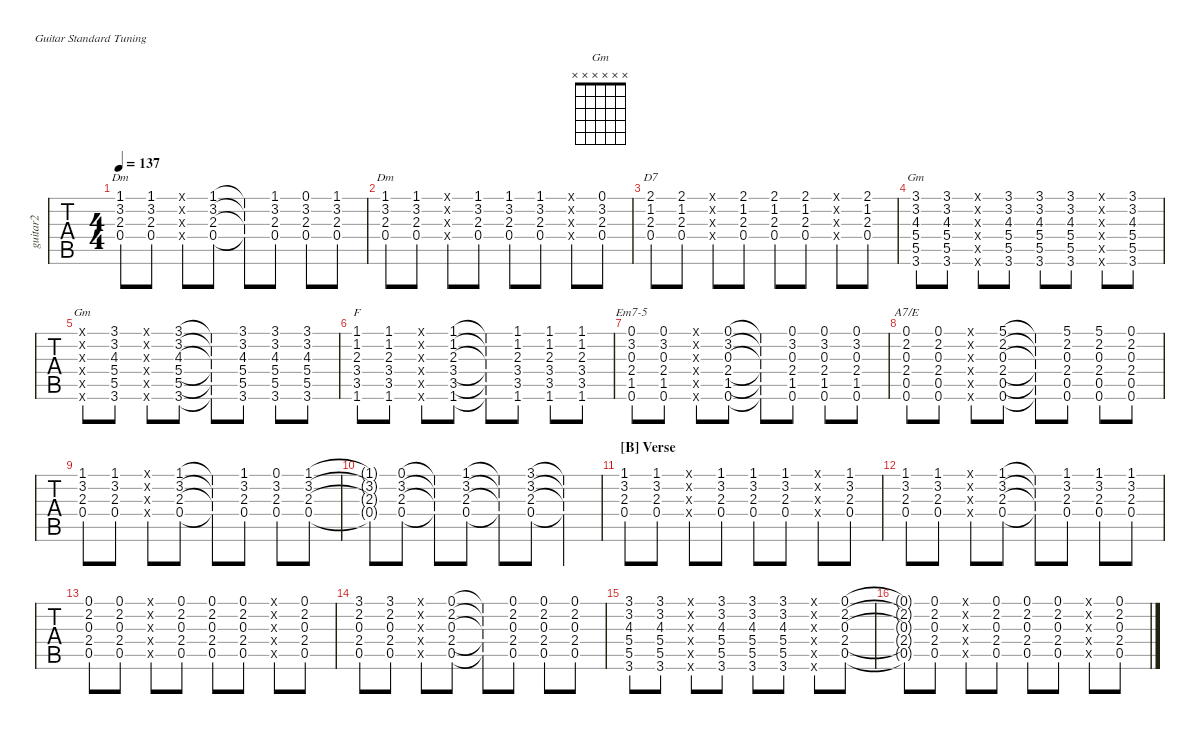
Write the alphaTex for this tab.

\defaultSystemsLayout 4
\hideDynamics
\bracketExtendMode nobrackets
\track ("Guitar2" "guitar2") {defaultSystemsLayout 4 instrument electricguitarclean}
\staff {tabs}
\tuning (E4 B3 G3 D3 A2 E2)
\chord ("Dm" 1 3 2 0 x x) {showdiagram false showfingering false}
\chord ("F" 1 1 2 3 3 1) {showdiagram false showfingering false barre (1 1)}
\chord ("A7/E" 0 2 0 2 0 0) {showdiagram false showfingering false}
\chord ("Gm" 3 3 4 5 5 3) {showdiagram false showfingering false barre (3 3)}
\chord ("D7" 2 1 2 0 x x) {showdiagram false showfingering false}
\chord ("Gm" x x x x x x)
\chord ("Em7-5" 0 3 0 2 1 0) {showdiagram false showfingering false}
\ts (4 4)
\tempo 137
\clef g2
\ks f
(0.4{t acc forcenatural} 2.3{t acc forcenatural} 3.2{t acc forcenatural} 1.1{t acc forcenatural}).8{ch "Dm" dy mf beam Up} (0.4{acc forcenatural} 2.3{acc forcenatural} 3.2{acc forcenatural} 1.1{acc forcenatural}).8{beam Up} (0.4{x acc forcenatural} 2.3{x acc forcenatural} 3.2{x acc forcenatural} 1.1{x acc forcenatural}).8{beam Up} (0.4{acc forcenatural} 2.3{acc forcenatural} 3.2{acc forcenatural} 1.1{acc forcenatural}).8{beam Up} (0.4{t acc forcenatural} 2.3{t acc forcenatural} 3.2{t acc forcenatural} 1.1{t acc forcenatural}).8{beam Up} (0.4{acc forcenatural} 2.3{acc forcenatural} 3.2{acc forcenatural} 1.1{acc forcenatural}).8{beam Up} (0.4{acc forcenatural} 2.3{acc forcenatural} 3.2{acc forcenatural} 0.1{acc forcenatural}).8{beam Up} (0.4{acc forcenatural} 2.3{acc forcenatural} 3.2{acc forcenatural} 1.1{acc forcenatural}).8{beam Up} |
(0.4{acc forcenatural} 2.3{acc forcenatural} 3.2{acc forcenatural} 1.1{acc forcenatural}).8{ch "Dm" beam Up} (0.4{acc forcenatural} 2.3{acc forcenatural} 3.2{acc forcenatural} 1.1{acc forcenatural}).8{beam Up} (0.4{x acc forcenatural} 2.3{x acc forcenatural} 3.2{x acc forcenatural} 1.1{x acc forcenatural}).8{beam Up} (0.4{acc forcenatural} 2.3{acc forcenatural} 3.2{acc forcenatural} 1.1{acc forcenatural}).8{beam Up} (0.4{acc forcenatural} 2.3{acc forcenatural} 3.2{acc forcenatural} 1.1{acc forcenatural}).8{beam Up} (0.4{acc forcenatural} 2.3{acc forcenatural} 3.2{acc forcenatural} 1.1{acc forcenatural}).8{beam Up} (0.4{x acc forcenatural} 2.3{x acc forcenatural} 3.2{x acc forcenatural} 1.1{x acc forcenatural}).8{beam Up} (0.4{acc forcenatural} 2.3{acc forcenatural} 3.2{acc forcenatural} 0.1{acc forcenatural}).8{beam Up} |
(2.3{acc forcenatural} 1.2{acc forcenatural} 2.1{acc b} 0.4{acc forcenatural}).8{ch "D7" beam Down} (2.3{acc forcenatural} 1.2{acc forcenatural} 2.1{acc b} 0.4{acc forcenatural}).8{beam Down} (2.3{x acc forcenatural} 1.2{x acc forcenatural} 2.1{x acc b} 0.4{x acc forcenatural}).8{beam Down} (2.3{acc forcenatural} 1.2{acc forcenatural} 2.1{acc b} 0.4{acc forcenatural}).8{beam Down} (2.3{acc forcenatural} 1.2{acc forcenatural} 2.1{acc b} 0.4{acc forcenatural}).8{beam Down} (2.3{acc forcenatural} 1.2{acc forcenatural} 2.1{acc b} 0.4{acc forcenatural}).8{beam Down} (2.3{x acc forcenatural} 1.2{x acc forcenatural} 2.1{x acc b} 0.4{x acc forcenatural}).8{beam Down} (2.3{acc forcenatural} 1.2{acc forcenatural} 2.1{acc b} 0.4{acc forcenatural}).8{beam Down} |
(5.5{acc forcenatural} 5.4{acc forcenatural} 4.3{acc forcenatural} 3.2{acc forcenatural} 3.1{acc forcenatural} 3.6{acc forcenatural}).8{ch "Gm" beam Up} (5.5{acc forcenatural} 5.4{acc forcenatural} 4.3{acc forcenatural} 3.2{acc forcenatural} 3.1{acc forcenatural} 3.6{acc forcenatural}).8{beam Up} (5.5{x acc forcenatural} 5.4{x acc forcenatural} 4.3{x acc forcenatural} 3.2{x acc forcenatural} 3.1{x acc forcenatural} 3.6{x acc forcenatural}).8{beam Up} (5.5{acc forcenatural} 5.4{acc forcenatural} 4.3{acc forcenatural} 3.2{acc forcenatural} 3.1{acc forcenatural} 3.6{acc forcenatural}).8{beam Up} (5.5{acc forcenatural} 5.4{acc forcenatural} 4.3{acc forcenatural} 3.2{acc forcenatural} 3.1{acc forcenatural} 3.6{acc forcenatural}).8{beam Up} (5.5{acc forcenatural} 5.4{acc forcenatural} 4.3{acc forcenatural} 3.2{acc forcenatural} 3.1{acc forcenatural} 3.6{acc forcenatural}).8{beam Up} (5.5{x acc forcenatural} 5.4{x acc forcenatural} 4.3{x acc forcenatural} 3.2{x acc forcenatural} 3.1{x acc forcenatural} 3.6{x acc forcenatural}).8{beam Up} (5.5{acc forcenatural} 5.4{acc forcenatural} 4.3{acc forcenatural} 3.2{acc forcenatural} 3.1{acc forcenatural} 3.6{acc forcenatural}).8{beam Up} |
(5.5{x acc forcenatural} 5.4{x acc forcenatural} 4.3{x acc forcenatural} 3.2{x acc forcenatural} 3.1{x acc forcenatural} 3.6{x acc forcenatural}).8{ch "Gm" beam Up} (5.5{acc forcenatural} 5.4{acc forcenatural} 4.3{acc forcenatural} 3.2{acc forcenatural} 3.1{acc forcenatural} 3.6{acc forcenatural}).8{beam Up} (5.5{x acc forcenatural} 5.4{x acc forcenatural} 4.3{x acc forcenatural} 3.2{x acc forcenatural} 3.1{x acc forcenatural} 3.6{x acc forcenatural}).8{beam Up} (5.5{acc forcenatural} 5.4{acc forcenatural} 4.3{acc forcenatural} 3.2{acc forcenatural} 3.1{acc forcenatural} 3.6{acc forcenatural}).8{beam Up} (5.5{t acc forcenatural} 5.4{t acc forcenatural} 4.3{t acc forcenatural} 3.2{t acc forcenatural} 3.1{t acc forcenatural} 3.6{t acc forcenatural}).8{beam Up} (5.5{acc forcenatural} 5.4{acc forcenatural} 4.3{acc forcenatural} 3.2{acc forcenatural} 3.1{acc forcenatural} 3.6{acc forcenatural}).8{beam Up} (5.5{acc forcenatural} 5.4{acc forcenatural} 4.3{acc forcenatural} 3.2{acc forcenatural} 3.1{acc forcenatural} 3.6{acc forcenatural}).8{beam Up} (5.5{acc forcenatural} 5.4{acc forcenatural} 4.3{acc forcenatural} 3.2{acc forcenatural} 3.1{acc forcenatural} 3.6{acc forcenatural}).8{beam Up} |
(3.5{acc forcenatural} 3.4{acc forcenatural} 2.3{acc forcenatural} 1.2{acc forcenatural} 1.1{acc forcenatural} 1.6{acc forcenatural}).8{ch "F" beam Up} (3.5{acc forcenatural} 3.4{acc forcenatural} 2.3{acc forcenatural} 1.2{acc forcenatural} 1.1{acc forcenatural} 1.6{acc forcenatural}).8{beam Up} (3.5{x acc forcenatural} 3.4{x acc forcenatural} 2.3{x acc forcenatural} 1.2{x acc forcenatural} 1.1{x acc forcenatural} 1.6{x acc forcenatural}).8{beam Up} (3.5{acc forcenatural} 3.4{acc forcenatural} 2.3{acc forcenatural} 1.2{acc forcenatural} 1.1{acc forcenatural} 1.6{acc forcenatural}).8{beam Up} (3.5{t acc forcenatural} 3.4{t acc forcenatural} 2.3{t acc forcenatural} 1.2{t acc forcenatural} 1.1{t acc forcenatural} 1.6{t acc forcenatural}).8{beam Up} (3.5{acc forcenatural} 3.4{acc forcenatural} 2.3{acc forcenatural} 1.2{acc forcenatural} 1.1{acc forcenatural} 1.6{acc forcenatural}).8{beam Up} (3.5{acc forcenatural} 3.4{acc forcenatural} 2.3{acc forcenatural} 1.2{acc forcenatural} 1.1{acc forcenatural} 1.6{acc forcenatural}).8{beam Up} (3.5{acc forcenatural} 3.4{acc forcenatural} 2.3{acc forcenatural} 1.2{acc forcenatural} 1.1{acc forcenatural} 1.6{acc forcenatural}).8{beam Up} |
(1.5{acc b} 3.2{acc forcenatural} 0.1{acc forcenatural} 2.4{acc forcenatural} 0.3{acc forcenatural} 0.6{acc forcenatural}).8{ch "Em7-5" beam Up} (1.5{acc b} 3.2{acc forcenatural} 0.1{acc forcenatural} 2.4{acc forcenatural} 0.3{acc forcenatural} 0.6{acc forcenatural}).8{beam Up} (1.5{x acc b} 3.2{x acc forcenatural} 0.1{x acc forcenatural} 2.4{x acc forcenatural} 0.3{x acc forcenatural} 0.6{x acc forcenatural}).8{beam Up} (1.5{acc b} 3.2{acc forcenatural} 0.1{acc forcenatural} 2.4{acc forcenatural} 0.3{acc forcenatural} 0.6{acc forcenatural}).8{beam Up} (1.5{t acc b} 3.2{t acc forcenatural} 0.1{t acc forcenatural} 2.4{t acc forcenatural} 0.3{t acc forcenatural} 0.6{t acc forcenatural}).8{beam Up} (1.5{acc b} 3.2{acc forcenatural} 0.1{acc forcenatural} 2.4{acc forcenatural} 0.3{acc forcenatural} 0.6{acc forcenatural}).8{beam Up} (1.5{acc b} 3.2{acc forcenatural} 0.1{acc forcenatural} 2.4{acc forcenatural} 0.3{acc forcenatural} 0.6{acc forcenatural}).8{beam Up} (1.5{acc b} 3.2{acc forcenatural} 0.1{acc forcenatural} 2.4{acc forcenatural} 0.3{acc forcenatural} 0.6{acc forcenatural}).8{beam Up} |
(0.5{acc forcenatural} 2.2{acc b} 2.4{acc forcenatural} 0.3{acc forcenatural} 0.6{acc forcenatural} 0.1{acc forcenatural}).8{ch "A7/E" beam Up} (0.5{acc forcenatural} 2.2{acc b} 2.4{acc forcenatural} 0.3{acc forcenatural} 0.6{acc forcenatural} 0.1{acc forcenatural}).8{beam Up} (0.5{x acc forcenatural} 2.2{x acc b} 2.4{x acc forcenatural} 0.3{x acc forcenatural} 0.6{x acc forcenatural} 0.1{x acc forcenatural}).8{beam Up} (0.5{acc forcenatural} 2.2{acc b} 2.4{acc forcenatural} 0.3{acc forcenatural} 0.6{acc forcenatural} 5.1{acc forcenatural}).8{beam Up} (0.5{t acc forcenatural} 2.2{t acc b} 2.4{t acc forcenatural} 0.3{t acc forcenatural} 0.6{t acc forcenatural} 5.1{t acc forcenatural}).8{beam Up} (0.5{acc forcenatural} 2.2{acc b} 2.4{acc forcenatural} 0.3{acc forcenatural} 0.6{acc forcenatural} 5.1{acc forcenatural}).8{beam Up} (0.5{acc forcenatural} 2.2{acc b} 2.4{acc forcenatural} 0.3{acc forcenatural} 0.6{acc forcenatural} 5.1{acc forcenatural}).8{beam Up} (0.5{acc forcenatural} 2.2{acc b} 2.4{acc forcenatural} 0.3{acc forcenatural} 0.6{acc forcenatural} 0.1{acc forcenatural}).8{beam Up} |
(0.4{acc forcenatural} 2.3{acc forcenatural} 3.2{acc forcenatural} 1.1{acc forcenatural}).8{beam Up} (0.4{acc forcenatural} 2.3{acc forcenatural} 3.2{acc forcenatural} 1.1{acc forcenatural}).8{beam Up} (0.4{x acc forcenatural} 2.3{x acc forcenatural} 3.2{x acc forcenatural} 1.1{x acc forcenatural}).8{beam Up} (0.4{acc forcenatural} 2.3{acc forcenatural} 3.2{acc forcenatural} 1.1{acc forcenatural}).8{beam Up} (0.4{t acc forcenatural} 2.3{t acc forcenatural} 3.2{t acc forcenatural} 1.1{t acc forcenatural}).8{beam Up} (0.4{acc forcenatural} 2.3{acc forcenatural} 3.2{acc forcenatural} 1.1{acc forcenatural}).8{beam Up} (0.4{acc forcenatural} 2.3{acc forcenatural} 3.2{acc forcenatural} 0.1{acc forcenatural}).8{beam Up} (0.4{acc forcenatural} 2.3{acc forcenatural} 3.2{acc forcenatural} 1.1{acc forcenatural}).8{beam Up} |
(0.4{t acc forcenatural} 2.3{t acc forcenatural} 3.2{t acc forcenatural} 1.1{t acc forcenatural}).8{beam Up} (0.4{acc forcenatural} 2.3{acc forcenatural} 3.2{acc forcenatural} 0.1{acc forcenatural}).8{beam Up} (0.4{t acc forcenatural} 2.3{t acc forcenatural} 3.2{t acc forcenatural} 0.1{t acc forcenatural}).8{beam Up} (0.4{acc forcenatural} 2.3{acc forcenatural} 3.2{acc forcenatural} 1.1{acc forcenatural}).8{beam Up} (0.4{t acc forcenatural} 2.3{t acc forcenatural} 3.2{t acc forcenatural} 1.1{t acc forcenatural}).8{beam Down} (0.4{acc forcenatural} 2.3{acc forcenatural} 3.2{acc forcenatural} 3.1{acc forcenatural}).8{beam Down} (0.4{t acc forcenatural} 2.3{t acc forcenatural} 3.2{t acc forcenatural} 3.1{t acc forcenatural}).4{beam Down} |
\section ("B" "Verse")
(0.4{acc forcenatural} 2.3{acc forcenatural} 3.2{acc forcenatural} 1.1{acc forcenatural}).8{beam Up} (0.4{acc forcenatural} 2.3{acc forcenatural} 3.2{acc forcenatural} 1.1{acc forcenatural}).8{beam Up} (0.4{x acc forcenatural} 2.3{x acc forcenatural} 3.2{x acc forcenatural} 1.1{x acc forcenatural}).8{beam Up} (0.4{acc forcenatural} 2.3{acc forcenatural} 3.2{acc forcenatural} 1.1{acc forcenatural}).8{beam Up} (0.4{acc forcenatural} 2.3{acc forcenatural} 3.2{acc forcenatural} 1.1{acc forcenatural}).8{beam Up} (0.4{acc forcenatural} 2.3{acc forcenatural} 3.2{acc forcenatural} 1.1{acc forcenatural}).8{beam Up} (0.4{x acc forcenatural} 2.3{x acc forcenatural} 3.2{x acc forcenatural} 1.1{x acc forcenatural}).8{beam Up} (0.4{acc forcenatural} 2.3{acc forcenatural} 3.2{acc forcenatural} 1.1{acc forcenatural}).8{beam Up} |
(0.4{acc forcenatural} 2.3{acc forcenatural} 3.2{acc forcenatural} 1.1{acc forcenatural}).8{beam Up} (0.4{acc forcenatural} 2.3{acc forcenatural} 3.2{acc forcenatural} 1.1{acc forcenatural}).8{beam Up} (0.4{x acc forcenatural} 2.3{x acc forcenatural} 3.2{x acc forcenatural} 1.1{x acc forcenatural}).8{beam Up} (0.4{acc forcenatural} 2.3{acc forcenatural} 3.2{acc forcenatural} 1.1{acc forcenatural}).8{beam Up} (0.4{t acc forcenatural} 2.3{t acc forcenatural} 3.2{t acc forcenatural} 1.1{t acc forcenatural}).8{beam Up} (0.4{acc forcenatural} 2.3{acc forcenatural} 3.2{acc forcenatural} 1.1{acc forcenatural}).8{beam Up} (0.4{acc forcenatural} 2.3{acc forcenatural} 3.2{acc forcenatural} 1.1{acc forcenatural}).8{beam Up} (0.4{acc forcenatural} 2.3{acc forcenatural} 3.2{acc forcenatural} 1.1{acc forcenatural}).8{beam Up} |
(0.5{acc forcenatural} 2.4{acc forcenatural} 0.3{acc forcenatural} 2.2{acc b} 0.1{acc forcenatural}).8{beam Up} (0.5{acc forcenatural} 2.4{acc forcenatural} 0.3{acc forcenatural} 2.2{acc b} 0.1{acc forcenatural}).8{beam Up} (0.5{x acc forcenatural} 2.4{x acc forcenatural} 0.3{x acc forcenatural} 2.2{x acc b} 0.1{x acc forcenatural}).8{beam Up} (0.5{acc forcenatural} 2.4{acc forcenatural} 0.3{acc forcenatural} 2.2{acc b} 0.1{acc forcenatural}).8{beam Up} (0.5{acc forcenatural} 2.4{acc forcenatural} 0.3{acc forcenatural} 2.2{acc b} 0.1{acc forcenatural}).8{beam Up} (0.5{acc forcenatural} 2.4{acc forcenatural} 0.3{acc forcenatural} 2.2{acc b} 0.1{acc forcenatural}).8{beam Up} (0.5{x acc forcenatural} 2.4{x acc forcenatural} 0.3{x acc forcenatural} 2.2{x acc b} 0.1{x acc forcenatural}).8{beam Up} (0.5{acc forcenatural} 2.4{acc forcenatural} 0.3{acc forcenatural} 2.2{acc b} 0.1{acc forcenatural}).8{beam Up} |
(0.5{acc forcenatural} 2.4{acc forcenatural} 0.3{acc forcenatural} 2.2{acc b} 3.1{acc forcenatural}).8{beam Up} (0.5{acc forcenatural} 2.4{acc forcenatural} 0.3{acc forcenatural} 2.2{acc b} 3.1{acc forcenatural}).8{beam Up} (0.5{x acc forcenatural} 2.4{x acc forcenatural} 0.3{x acc forcenatural} 2.2{x acc b} 3.1{x acc forcenatural}).8{beam Up} (0.5{acc forcenatural} 2.4{acc forcenatural} 0.3{acc forcenatural} 2.2{acc b} 0.1{acc forcenatural}).8{beam Up} (0.5{t acc forcenatural} 2.4{t acc forcenatural} 0.3{t acc forcenatural} 2.2{t acc b} 0.1{t acc forcenatural}).8{beam Up} (0.5{acc forcenatural} 2.4{acc forcenatural} 0.3{acc forcenatural} 2.2{acc b} 0.1{acc forcenatural}).8{beam Up} (0.5{acc forcenatural} 2.4{acc forcenatural} 0.3{acc forcenatural} 2.2{acc b} 0.1{acc forcenatural}).8{beam Up} (0.5{acc forcenatural} 2.4{acc forcenatural} 0.3{acc forcenatural} 2.2{acc b} 0.1{acc forcenatural}).8{beam Up} |
(5.5{acc forcenatural} 5.4{acc forcenatural} 4.3{acc forcenatural} 3.2{acc forcenatural} 3.1{acc forcenatural} 3.6{acc forcenatural}).8{beam Up} (5.5{acc forcenatural} 5.4{acc forcenatural} 4.3{acc forcenatural} 3.2{acc forcenatural} 3.1{acc forcenatural} 3.6{acc forcenatural}).8{beam Up} (5.5{x acc forcenatural} 5.4{x acc forcenatural} 4.3{x acc forcenatural} 3.2{x acc forcenatural} 3.1{x acc forcenatural} 3.6{x acc forcenatural}).8{beam Up} (5.5{acc forcenatural} 5.4{acc forcenatural} 4.3{acc forcenatural} 3.2{acc forcenatural} 3.1{acc forcenatural} 3.6{acc forcenatural}).8{beam Up} (5.5{acc forcenatural} 5.4{acc forcenatural} 4.3{acc forcenatural} 3.2{acc forcenatural} 3.1{acc forcenatural} 3.6{acc forcenatural}).8{beam Up} (5.5{acc forcenatural} 5.4{acc forcenatural} 4.3{acc forcenatural} 3.2{acc forcenatural} 3.1{acc forcenatural} 3.6{acc forcenatural}).8{beam Up} (5.5{x acc forcenatural} 5.4{x acc forcenatural} 4.3{x acc forcenatural} 3.2{x acc forcenatural} 3.1{x acc forcenatural} 3.6{x acc forcenatural}).8{beam Up} (0.5{acc forcenatural} 2.4{acc forcenatural} 0.3{acc forcenatural} 2.2{acc b} 0.1{acc forcenatural}).8{beam Up} |
(0.5{t acc forcenatural} 2.4{t acc forcenatural} 0.3{t acc forcenatural} 2.2{t acc b} 0.1{t acc forcenatural}).8{beam Up} (0.5{acc forcenatural} 2.4{acc forcenatural} 0.3{acc forcenatural} 2.2{acc b} 0.1{acc forcenatural}).8{beam Up} (0.5{x acc forcenatural} 2.4{x acc forcenatural} 0.3{x acc forcenatural} 2.2{x acc b} 0.1{x acc forcenatural}).8{beam Up} (0.5{acc forcenatural} 2.4{acc forcenatural} 0.3{acc forcenatural} 2.2{acc b} 0.1{acc forcenatural}).8{beam Up} (0.5{acc forcenatural} 2.4{acc forcenatural} 0.3{acc forcenatural} 2.2{acc b} 0.1{acc forcenatural}).8{beam Up} (0.5{acc forcenatural} 2.4{acc forcenatural} 0.3{acc forcenatural} 2.2{acc b} 0.1{acc forcenatural}).8{beam Up} (0.5{x acc forcenatural} 2.4{x acc forcenatural} 0.3{x acc forcenatural} 2.2{x acc b} 0.1{x acc forcenatural}).8{beam Up} (0.5{acc forcenatural} 2.4{acc forcenatural} 0.3{acc forcenatural} 2.2{acc b} 0.1{acc forcenatural}).8{beam Up}
